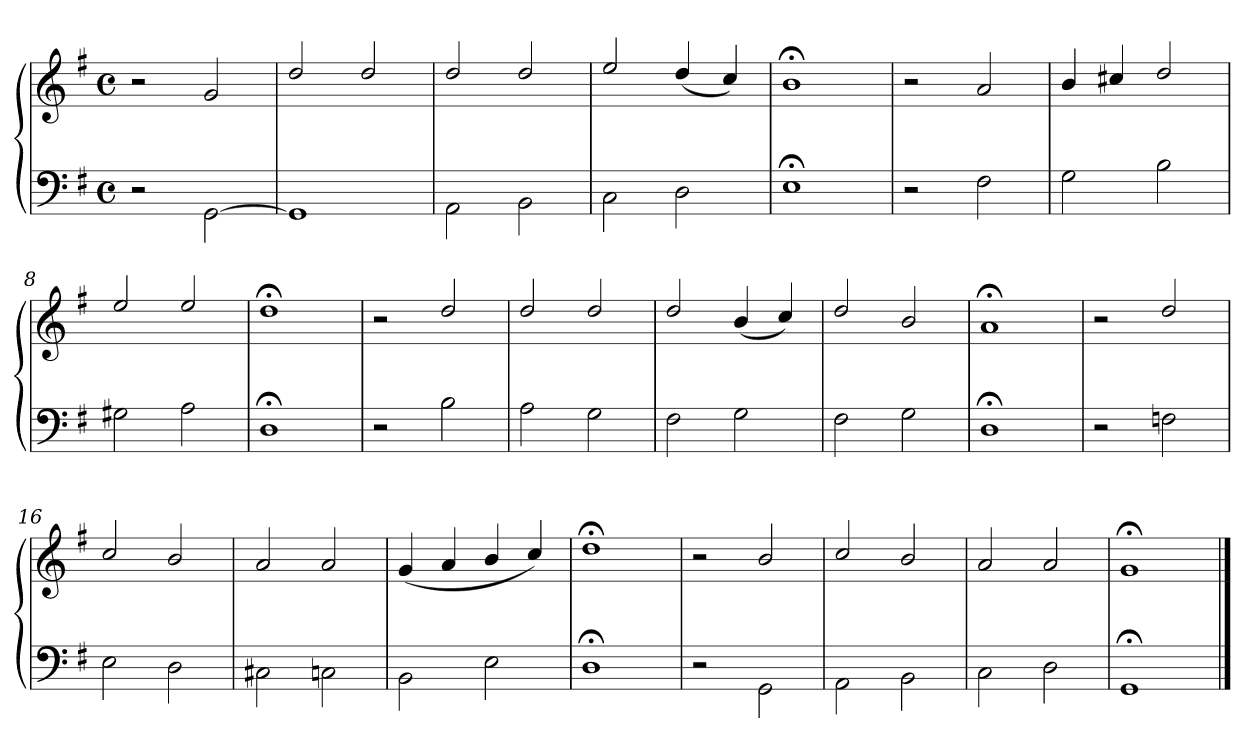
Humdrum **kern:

**kern	**kern
*part1	*part1
*staff2	*staff1
*clefF4	*clefG2
*k[f#]	*k[f#]
*M4/4	*M4/4
*met(c)	*met(c)
=1	=1
2r	2r
[2GG\	2g/
=2	=2
1GG/]	2dd/
.	2dd/
=3	=3
2AA\	2dd/
2BB\	2dd/
=4	=4
2C\	2ee/
2D\	(4dd/
.	4cc/)
=5	=5
1E;\	1b;</
=6	=6
2r	2r
2F#\	2a/
=7	=7
2G\	4b/
.	4cc#X/
2B\	2dd/
=8	=8
2G#X\	2ee/
2A\	2ee/
=9	=9
1D;\	1dd;</
!!LO:LB:g=z
=10	=10
2r	2r
2B\	2dd/
=11	=11
2A\	2dd/
2G\	2dd/
=12	=12
2F#\	2dd/
2G\	(4b/
.	4cc/)
=13	=13
2F#\	2dd/
2G\	2b/
=14	=14
1D;\	1a;</
=15	=15
2r	2r
2Fn\	2dd/
=16	=16
2E\	2cc/
2D\	2b/
=17	=17
2C#X\	2a/
2Cn\	2a/
=18	=18
2BB\	(4g/
.	4a/
2E\	4b/
.	4cc/)
=19	=19
1D;\	1dd;</
!!LO:PB:g=z
=20	=20
2r	2r
2GG\	2b/
=21	=21
2AA\	2cc/
2BB\	2b/
=22	=22
2C\	2a/
2D\	2a/
=23	=23
1GG;\	1g;</
==	==
*-	*-
